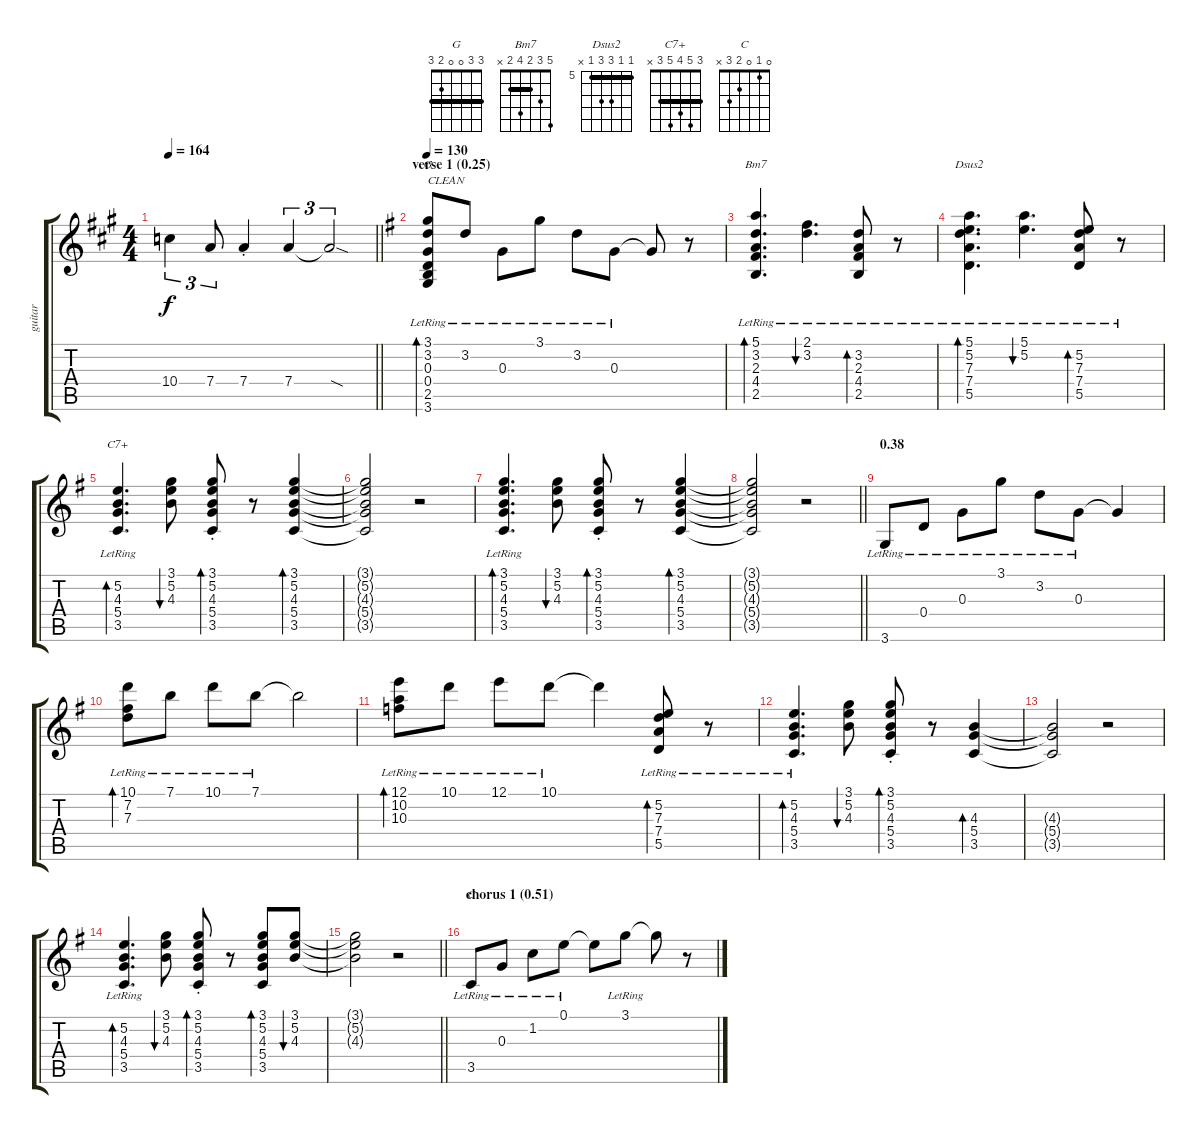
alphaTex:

\track ("guitar" "guitar") {instrument electricguitarjazz}
\staff {score tabs}
\tuning (E4 B3 G3 D3 A2 E2) {hide}
\chord ("G" 3 3 0 0 2 3) {barre 3}
\chord ("Bm7" 5 3 2 4 2 x) {barre 2}
\chord ("Dsus2" 5 5 7 7 5 x) {firstfret 5 barre 5}
\chord ("C7+" 3 5 4 5 3 x) {barre 3}
\chord ("C" 0 1 0 2 3 x)
\ts (4 4)
\tempo 164
\clef g2
\barLineRight lightlight
\ks a
10.4{t}.4{tu (3 2) dy f} 7.4.8{tu (3 2)} 7.4{st}.4 7.4.4{tu (3 2)} 7.4{sod t}.2{tu (3 2)} |
\section ("" "verse 1 (0.25)")
\tempo 130
\ks g
(3.1{lr} 3.2{lr} 0.3{lr} 0.4{lr} 2.5{lr} 3.6{lr}).8{bd 30 ch "G" txt "CLEAN" volume 9 instrument electricguitarjazz} 3.2{lr}.8 0.3{lr}.8 3.1{lr}.8 3.2{lr}.8 0.3{lr}.8 0.3{t}.8 r.8 |
(5.1{lr} 3.2{lr} 2.3{lr} 4.4{lr} 2.5{lr}).4{d bd 30 ch "Bm7"} (2.1{lr} 3.2{lr}).4{d bu 30} (3.2{lr} 2.3{lr} 4.4{lr} 2.5{lr}).8{bd 30} r.8 |
(5.1{lr} 5.2{lr} 7.3{lr} 7.4{lr} 5.5{lr}).4{d bd 30 ch "Dsus2"} (5.1{lr} 5.2{lr}).4{d bu 30} (5.2{lr} 7.3{lr} 7.4{lr} 5.5{lr}).8{bd 30} r.8 |
(5.2{lr} 4.3{lr} 5.4{lr} 3.5{lr}).4{d bd 30 ch "C7+"} (3.1 5.2 4.3).8{bu 30} (3.1{st} 5.2{st} 4.3{st} 5.4{st} 3.5{st}).8{bd 30} r.8 (3.1 5.2 4.3 5.4 3.5).4{bd 30} |
(3.1{t} 5.2{t} 4.3{t} 5.4{t} 3.5{t}).2 r.2 |
(3.1{lr} 5.2{lr} 4.3{lr} 5.4{lr} 3.5{lr}).4{d bd 30} (3.1 5.2 4.3).8{bu 30} (3.1{st} 5.2{st} 4.3{st} 5.4{st} 3.5{st}).8{bd 30} r.8 (3.1 5.2 4.3 5.4 3.5).4{bd 30} |
\barLineRight lightlight
(3.1{t} 5.2{t} 4.3{t} 5.4{t} 3.5{t}).2 r.2 |
\section ("" "0.38")
3.6{lr}.8 0.4{lr}.8 0.3{lr}.8 3.1{lr}.8 3.2{lr}.8 0.3{lr}.8 0.3{t}.4 |
(10.1{lr} 7.2{lr} 7.3{lr}).8{bd 30} 7.1{lr}.8 10.1{lr}.8 7.1{lr}.8 7.1{t}.2 |
(12.1{lr} 10.2{lr} 10.3{lr}).8{bd 30} 10.1{lr}.8 12.1{lr}.8 10.1{lr}.8 10.1{t}.4 (5.2{lr} 7.3{lr} 7.4{lr} 5.5{lr}).8{bd 30} r.8 |
(5.2{lr} 4.3{lr} 5.4{lr} 3.5{lr}).4{d bd 30} (3.1 5.2 4.3).8{bu 30} (3.1{st} 5.2{st} 4.3{st} 5.4{st} 3.5{st}).8{bd 30} r.8 (4.3 5.4 3.5).4{bd 30} |
(4.3{t} 5.4{t} 3.5{t}).2 r.2 |
(5.2{lr} 4.3{lr} 5.4{lr} 3.5{lr}).4{d bd 30} (3.1 5.2 4.3).8{bu 30} (3.1{st} 5.2{st} 4.3{st} 5.4{st} 3.5{st}).8{bd 30} r.8 (3.1 5.2 4.3 5.4 3.5).8{bd 30} (3.1 5.2 4.3).8{bu 30} |
\barLineRight lightlight
(3.1{t} 5.2{t} 4.3{t}).2 r.2 |
\section ("" "chorus 1 (0.51)")
3.5{lr}.8{ch "C"} 0.3{lr}.8 1.2{lr}.8 0.1{lr}.8 0.1{t}.8 3.1{lr}.8 3.1{t}.8 r.8
